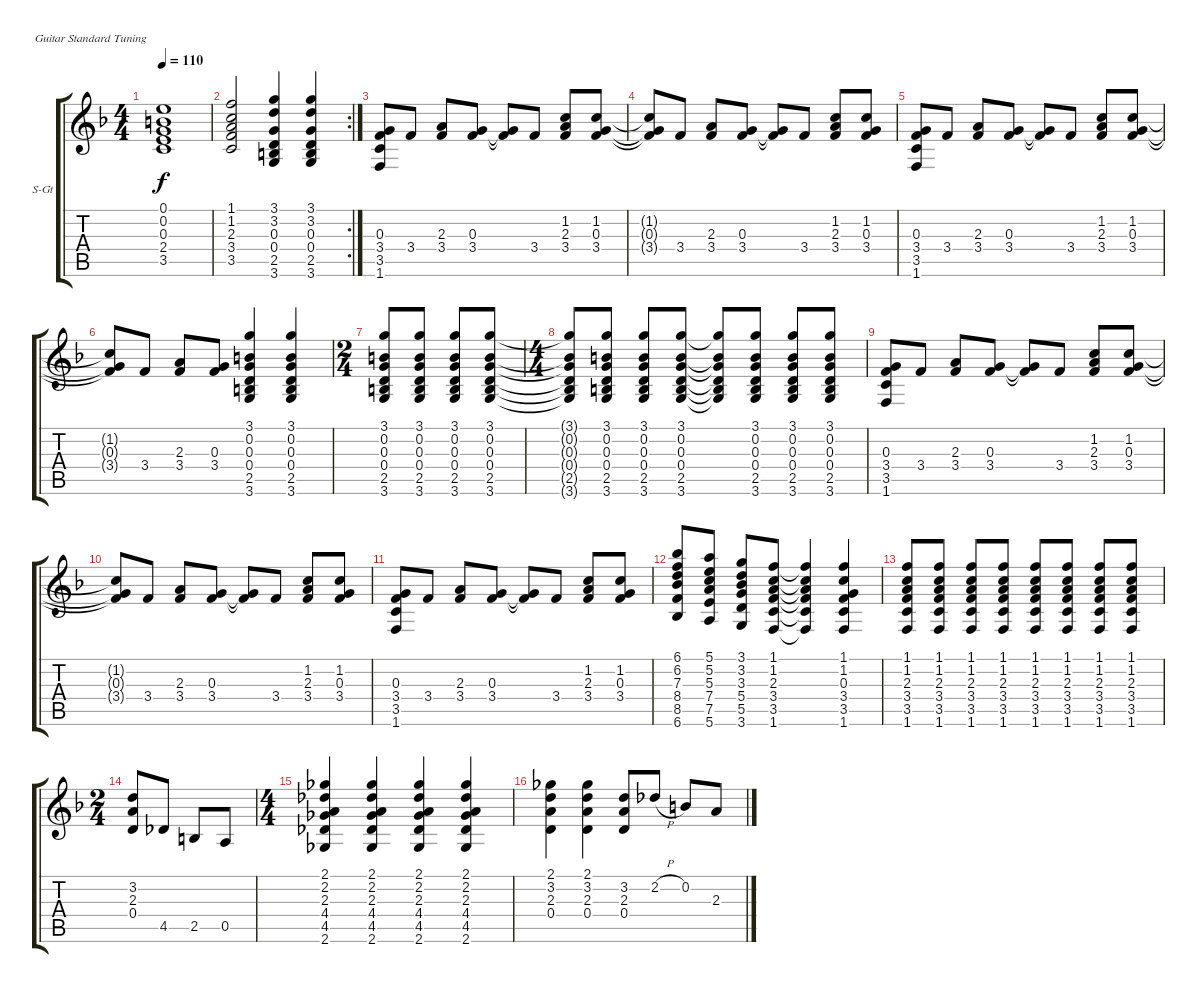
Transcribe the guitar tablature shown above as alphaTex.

\defaultSystemsLayout 4
\bracketExtendMode groupsimilarinstruments
\firstSystemTrackNameOrientation horizontal
\otherSystemsTrackNameOrientation horizontal
\track ("Steel Guitar" "S-Gt") {instrument acousticguitarsteel}
\staff {score tabs}
\tuning (E4 B3 G3 D3 A2 E2)
\ts (4 4)
\tempo 110
\clef g2
\scale
0.333333
\ks f
(3.5 2.4 0.3 0.2 0.1).1{dy f} |
\rc 2
(3.5 3.4 2.3 1.2 1.1).2 (3.6 2.5 0.4 0.3 3.2 3.1).4 (3.1 3.2 0.3 0.4 2.5 3.6).4 |
(1.6 3.5 3.4 0.3).8 3.4.8 (3.4 2.3).8 (0.3 3.4).8 (3.4{t} 0.3{t}).8 3.4.8 (3.4 2.3 1.2).8 (0.3 3.4 1.2).8 |
(3.4{t} 0.3{t} 1.2{t}).8 3.4.8 (3.4 2.3).8 (0.3 3.4).8 (3.4{t} 0.3{t}).8 3.4.8 (3.4 2.3 1.2).8 (0.3 3.4 1.2).8 |
(1.6 3.5 3.4 0.3).8 3.4.8 (3.4 2.3).8 (0.3 3.4).8 (3.4{t} 0.3{t}).8 3.4.8 (3.4 2.3 1.2).8 (0.3 3.4 1.2).8 |
(3.4{t} 0.3{t} 1.2{t}).8 3.4.8 (3.4 2.3).8 (0.3 3.4).8 (3.6 2.5 0.4 0.3 0.2 3.1).4 (3.6 2.5 0.4 0.3 0.2 3.1).4 |
\ts (2 4)
(3.1 0.2 0.3 0.4 2.5 3.6).8 (3.1 0.2 0.3 0.4 2.5 3.6).8 (3.1 0.2 0.3 0.4 2.5 3.6).8 (3.1 0.2 0.3 0.4 2.5 3.6).8 |
\ts (4 4)
(3.6{t} 2.5{t} 0.4{t} 0.3{t} 0.2{t} 3.1{t}).8 (3.1 0.2 0.3 0.4 2.5 3.6).8 (3.1 0.2 0.3 0.4 2.5 3.6).8 (3.1 0.2 0.3 0.4 2.5 3.6).8 (3.1{t} 0.2{t} 0.3{t} 0.4{t} 2.5{t} 3.6{t}).8 (3.1 0.2 0.3 0.4 2.5 3.6).8 (3.1 0.2 0.3 0.4 2.5 3.6).8 (3.1 0.2 0.3 0.4 2.5 3.6).8 |
(1.6 3.5 3.4 0.3).8 3.4.8 (3.4 2.3).8 (0.3 3.4).8 (3.4{t} 0.3{t}).8 3.4.8 (3.4 2.3 1.2).8 (0.3 3.4 1.2).8 |
(3.4{t} 0.3{t} 1.2{t}).8 3.4.8 (3.4 2.3).8 (0.3 3.4).8 (3.4{t} 0.3{t}).8 3.4.8 (3.4 2.3 1.2).8 (0.3 3.4 1.2).8 |
(1.6 3.5 3.4 0.3).8 3.4.8 (3.4 2.3).8 (0.3 3.4).8 (3.4{t} 0.3{t}).8 3.4.8 (3.4 2.3 1.2).8 (0.3 3.4 1.2).8 |
(6.6 8.5 8.4 7.3 6.2 6.1).8 (5.6 5.1 5.2 5.3 7.4 7.5).8 (3.6 5.5 5.4 3.3 3.2 3.1).8 (1.6 1.1 1.2 2.3 3.4 3.5).8 (1.6{t} 1.1{t} 1.2{t} 2.3{t} 3.4{t} 3.5{t}).4 (1.6 3.5 3.4 0.3 1.2 1.1).4 |
(1.6 1.1 1.2 2.3 3.4 3.5).8 (1.6 1.1 1.2 2.3 3.4 3.5).8 (1.6 1.1 1.2 2.3 3.4 3.5).8 (1.6 1.1 1.2 2.3 3.4 3.5).8 (1.6 1.1 1.2 2.3 3.4 3.5).8 (1.6 1.1 1.2 2.3 3.4 3.5).8 (1.6 1.1 1.2 2.3 3.4 3.5).8 (1.6 1.1 1.2 2.3 3.4 3.5).8 |
\ts (2 4)
(0.4 2.3 3.2).8 4.5.8 2.5.8 0.5.8 |
\ts (4 4)
(2.6 4.5 4.4 2.3 2.2 2.1).4 (2.6 4.5 4.4 2.3 2.2 2.1).4 (2.6 4.5 4.4 2.3 2.2 2.1).4 (2.6 4.5 4.4 2.3 2.2 2.1).4 |
(0.4 2.3 3.2 2.1).4 (2.1 3.2 2.3 0.4).4 (0.4 2.3 3.2).8 2.2{h}.8 0.2.8 2.3.8
